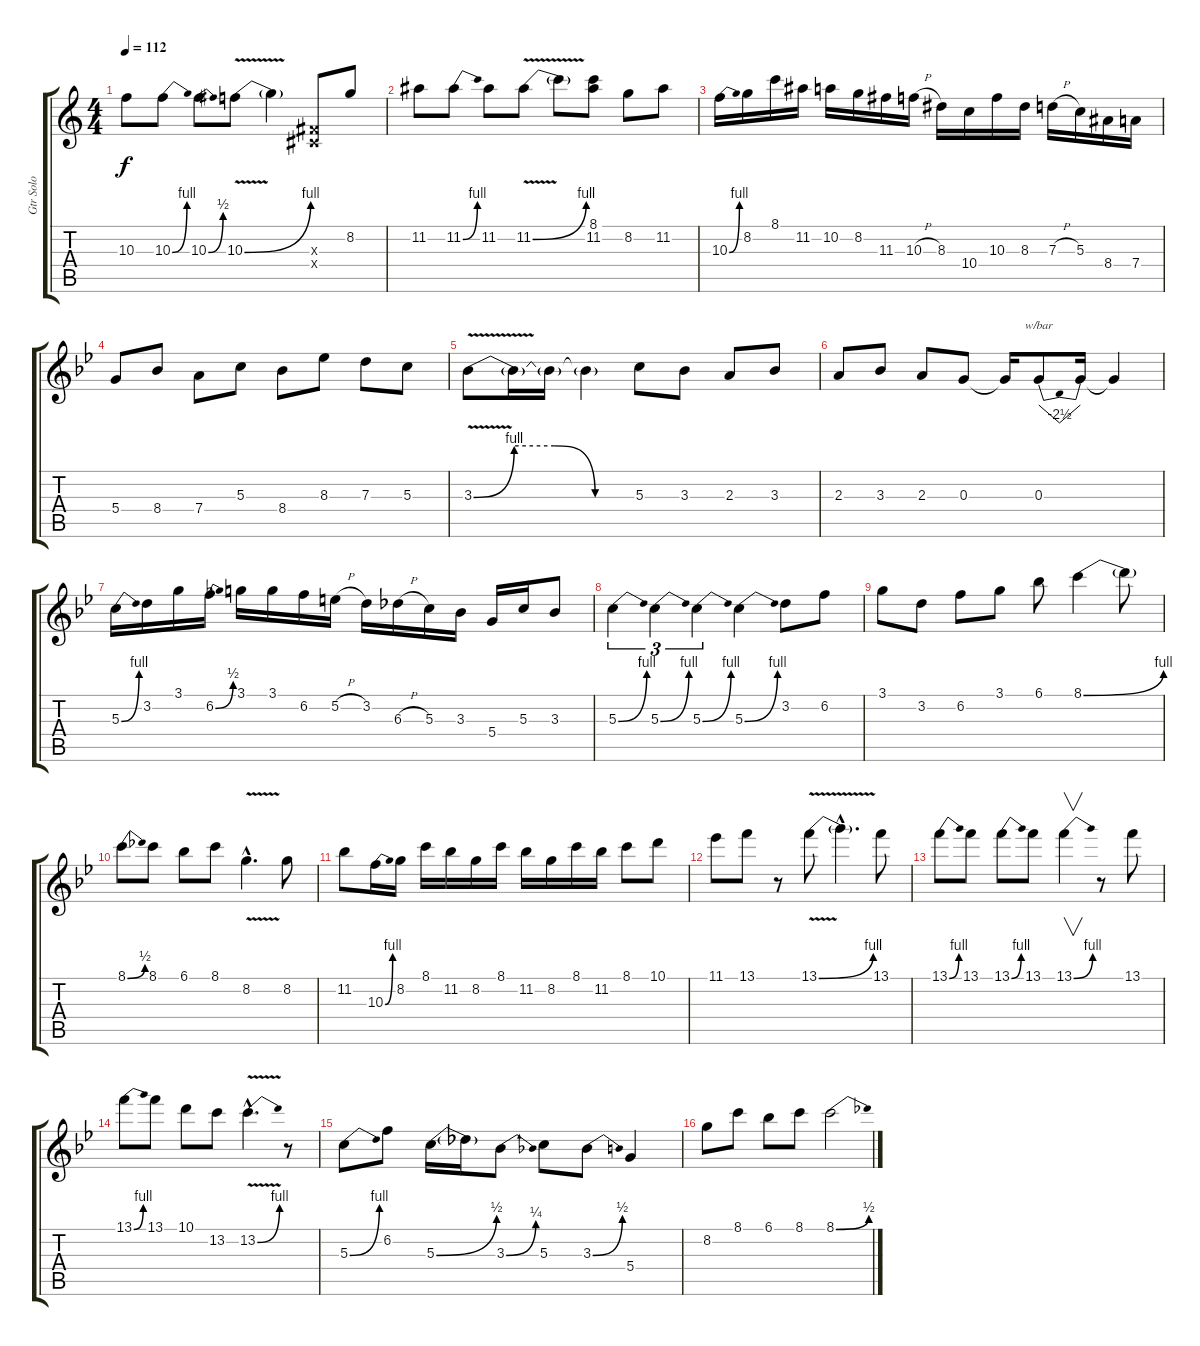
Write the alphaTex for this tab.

\track ("Gtr Solo" "Gtr Solo") {instrument distortionguitar}
\staff {score tabs}
\tuning (E4 B3 G3 D3 A2 E2) {hide}
\ts (4 4)
\tempo 112
\clef g2
\ks c
10.3.8{dy f} 10.3{be (bend 0 0 60 4)}.8 10.3{be (bend 0 0 60 2)}.8 10.3{be (bend 0 0 60 4) v}.8 10.3{t}.4 (-1.3{x} -1.4{x}).8 8.2.8 |
11.2.8 11.2{be (bend 0 0 60 4)}.8 11.2.8 11.2{be (bend 0 0 60 4) v}.8 11.2{t}.8 (8.1 11.2).8 8.2.8 11.2.8 |
10.3{be (bend 0 0 60 4)}.16 8.2.16 8.1.16 11.2.16 10.2.16 8.2.16 11.3.16 10.3{h}.16 8.3.16 10.4.16 10.3.16 8.3.16 7.3{h}.16 5.3.16 8.4.16 7.4.16 |
\ks bb
5.4.8 8.4.8 7.4.8 5.3.8 8.4.8 8.3.8 7.3.8 5.3.8 |
3.3{be (custom 0 0 15 4 30 4 45 0 60 0) v}.8 3.3{t}.16 3.3{t}.16 3.3{t}.4 5.3.8 3.3.8 2.3.8 3.3.8 |
2.3.8 3.3.8 2.3.8 0.3.8 0.3{t}.16 0.3.8{tbe (dip default 0 0 30 -10 60 0)} 0.3{t}.16 0.3{t}.4 |
5.3{be (bend 0 0 60 4)}.16 3.2.16 3.1.16 6.2{be (bend 0 0 60 2)}.16 3.1.16 3.1.16 6.2.16 5.2{h}.16 3.2.16 6.3{h}.16 5.3.16 3.3.16 5.4.16 5.3.16 3.3.8 |
5.3{be (bend 0 0 60 4)}.4{tu (3 2)} 5.3{be (bend 0 0 60 4)}.4{tu (3 2)} 5.3{be (bend 0 0 60 4)}.4{tu (3 2)} 5.3{be (bend 0 0 60 4)}.4 3.2.8 6.2.8 |
3.1.8 3.2.8 6.2.8 3.1.8 6.1.8 8.1{be (bend 0 0 60 4)}.4 8.1{t}.8 |
8.1{be (bend 0 0 60 2)}.8 8.1.8 6.1.8 8.1.8 8.2{v hac}.4{d} 8.2.8 |
11.2.8 10.3{be (bend 0 0 60 4)}.16 8.2.16 8.1.16 11.2.16 8.2.16 8.1.16 11.2.16 8.2.16 8.1.16 11.2.16 8.1.8 10.1.8 |
11.1.8 13.1.8 r.8 13.1{be (bend 0 0 60 4) v}.8 13.1{hac t}.4{d} 13.1.8 |
13.1{be (bend 0 0 60 4)}.8 13.1.8 13.1{be (bend 0 0 60 4)}.8 13.1.8 13.1{be (bend 0 0 60 4)}.4{v} r.8 13.1.8 |
13.1{be (bend 0 0 60 4)}.8 13.1.8 10.1.8 13.2.8 13.2{be (bend 0 0 60 4) v hac}.4{d} r.8 |
5.3{be (bend 0 0 60 4)}.8 6.2.8 5.3{be (bend 0 0 60 2)}.16 5.3{t}.16 3.3{be (bend 0 0 60 1)}.8 5.3.8 3.3{be (bend 0 0 60 2)}.8 5.4.4 |
8.2.8 8.1.8 6.1.8 8.1.8 8.1{be (bend 0 0 60 2)}.2
